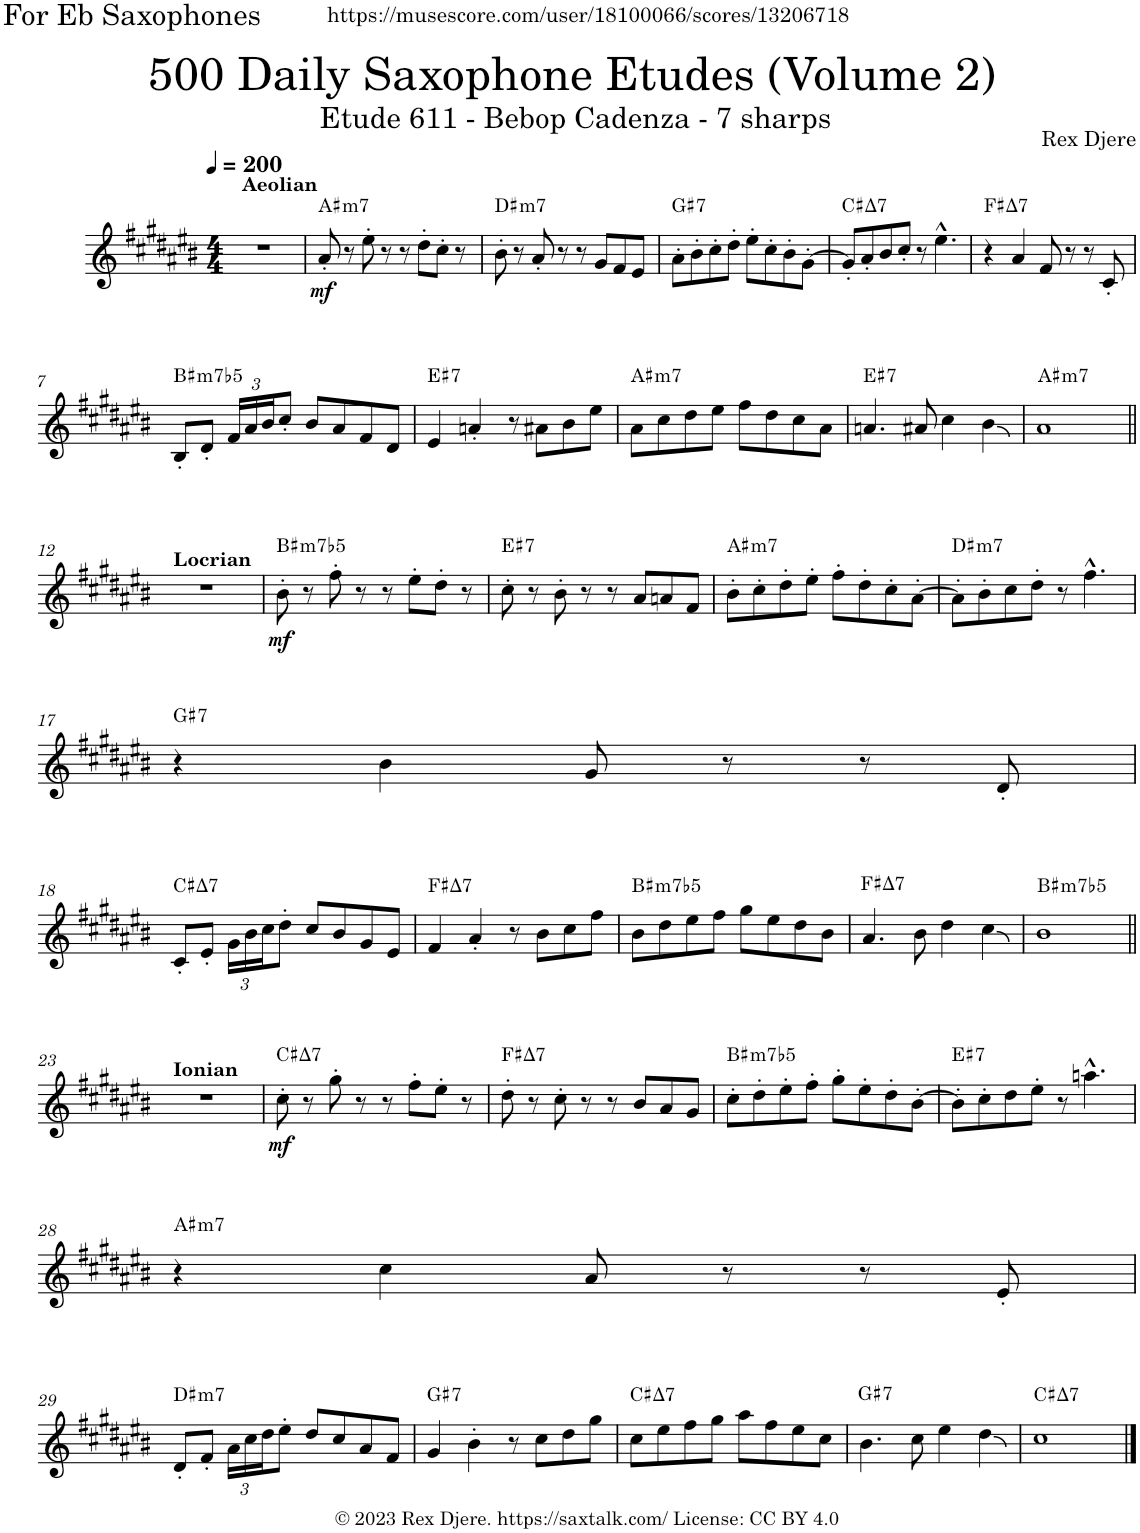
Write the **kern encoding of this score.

**kern	**dynam	**harte
*part1	*part1	*part1
*staff1	*staff1	*
*I"Alto Saxophone	*	*
*I'A. Sax.	*	*
*clefG2	*	*
*Trd5c9	*	*
*k[f#c#g#d#a#e#b#]	*	*
*M4/4	*	*
*MM200	*	*
=1	=1	=1
!LO:TX:a:B:t=Aeolian	!	!
1r	.	.
=2	=2	=2
!	!LO:DY:b	!LO:H:kt=m7
8a#'/	mf	A#:min7
8r	.	.
8ee#'\	.	.
8r	.	.
8r	.	.
8dd#'\L	.	.
8cc#'\J	.	.
8r	.	.
=3	=3	=3
!	!	!LO:H:kt=m7
8b#'\	.	D#:min7
8r	.	.
8a#'/	.	.
8r	.	.
8r	.	.
8g#/L	.	.
8f#/	.	.
8e#/J	.	.
=4	=4	=4
!	!	!LO:H:kt=7
8a#'\L	.	G#:7
8b#'\	.	.
8cc#'\	.	.
8dd#'\J	.	.
8ee#'\L	.	.
8cc#'\	.	.
8b#'\	.	.
[8g#'\J	.	.
=5	=5	=5
!	!	!LO:H:kt=7
8g#'/L]	.	C#:maj7
8a#'/	.	.
8b#/	.	.
8cc#'/J	.	.
8r	.	.
4.ee#^^\	.	.
=6	=6	=6
!	!	!LO:H:kt=7
4r	.	F#:maj7
4a#/	.	.
8f#/	.	.
8r	.	.
8r	.	.
8c#'/	.	.
!!LO:LB:g=z
=7	=7	=7
!	!	!LO:H:kt=m7b5
8B#'/L	.	B#:hdim7
8d#'/J	.	.
*Xbrackettup	*	*
24f#/LL	.	.
24a#/	.	.
24b#/J	.	.
8cc#'/J	.	.
8b#/L	.	.
8a#/	.	.
8f#/	.	.
8d#/J	.	.
=8	=8	=8
!	!	!LO:H:kt=7
4e#/	.	E#:7
4an'/	.	.
8r	.	.
8a#X\L	.	.
8b#\	.	.
8ee#\J	.	.
=9	=9	=9
!	!	!LO:H:kt=m7
8a#\L	.	A#:min7
8cc#\	.	.
8dd#\	.	.
8ee#\J	.	.
8ff#\L	.	.
8dd#\	.	.
8cc#\	.	.
8a#\J	.	.
=10	=10	=10
!	!	!LO:H:kt=7
4.an/	.	E#:7
8a#X/	.	.
4cc#\	.	.
4b#\	.	.
=11	=11	=11
!	!	!LO:H:kt=m7
1a#	.	A#:min7
!!LO:LB:g=z
=12||	=12||	=12||
!LO:TX:a:B:t=Locrian	!	!
1r	.	.
=13	=13	=13
!	!LO:DY:b	!LO:H:kt=m7b5
8b#'\	mf	B#:hdim7
8r	.	.
8ff#'\	.	.
8r	.	.
8r	.	.
8ee#'\L	.	.
8dd#'\J	.	.
8r	.	.
=14	=14	=14
!	!	!LO:H:kt=7
8cc#'\	.	E#:7
8r	.	.
8b#'\	.	.
8r	.	.
8r	.	.
8a#/L	.	.
8an/	.	.
8f#/J	.	.
=15	=15	=15
!	!	!LO:H:kt=m7
8b#'\L	.	A#:min7
8cc#'\	.	.
8dd#'\	.	.
8ee#'\J	.	.
8ff#'\L	.	.
8dd#'\	.	.
8cc#'\	.	.
[8a#'\J	.	.
=16	=16	=16
!	!	!LO:H:kt=m7
8a#'\L]	.	D#:min7
8b#'\	.	.
8cc#\	.	.
8dd#'\J	.	.
8r	.	.
4.ff#^^\	.	.
!!LO:LB:g=z
=17	=17	=17
!	!	!LO:H:kt=7
4r	.	G#:7
4b#\	.	.
8g#/	.	.
8r	.	.
8r	.	.
8d#'/	.	.
!!LO:LB:g=z
=18	=18	=18
!	!	!LO:H:kt=7
8c#'/L	.	C#:maj7
8e#'/J	.	.
24g#\LL	.	.
24b#\	.	.
24cc#\J	.	.
8dd#'\J	.	.
8cc#/L	.	.
8b#/	.	.
8g#/	.	.
8e#/J	.	.
=19	=19	=19
!	!	!LO:H:kt=7
4f#/	.	F#:maj7
4a#'/	.	.
8r	.	.
8b#\L	.	.
8cc#\	.	.
8ff#\J	.	.
=20	=20	=20
!	!	!LO:H:kt=m7b5
8b#\L	.	B#:hdim7
8dd#\	.	.
8ee#\	.	.
8ff#\J	.	.
8gg#\L	.	.
8ee#\	.	.
8dd#\	.	.
8b#\J	.	.
=21	=21	=21
!	!	!LO:H:kt=7
4.a#/	.	F#:maj7
8b#\	.	.
4dd#\	.	.
4cc#\	.	.
=22	=22	=22
!	!	!LO:H:kt=m7b5
1b#	.	B#:hdim7
!!LO:LB:g=z
=23||	=23||	=23||
!LO:TX:a:B:t=Ionian	!	!
1r	.	.
=24	=24	=24
!	!LO:DY:b	!LO:H:kt=7
8cc#'\	mf	C#:maj7
8r	.	.
8gg#'\	.	.
8r	.	.
8r	.	.
8ff#'\L	.	.
8ee#'\J	.	.
8r	.	.
=25	=25	=25
!	!	!LO:H:kt=7
8dd#'\	.	F#:maj7
8r	.	.
8cc#'\	.	.
8r	.	.
8r	.	.
8b#/L	.	.
8a#/	.	.
8g#/J	.	.
=26	=26	=26
!	!	!LO:H:kt=m7b5
8cc#'\L	.	B#:hdim7
8dd#'\	.	.
8ee#'\	.	.
8ff#'\J	.	.
8gg#'\L	.	.
8ee#'\	.	.
8dd#'\	.	.
[8b#'\J	.	.
=27	=27	=27
!	!	!LO:H:kt=7
8b#'\L]	.	E#:7
8cc#'\	.	.
8dd#\	.	.
8ee#'\J	.	.
8r	.	.
4.aan^^\	.	.
!!LO:LB:g=z
=28	=28	=28
!	!	!LO:H:kt=m7
4r	.	A#:min7
4cc#\	.	.
8a#/	.	.
8r	.	.
8r	.	.
8e#'/	.	.
!!LO:LB:g=z
=29	=29	=29
!	!	!LO:H:kt=m7
8d#'/L	.	D#:min7
8f#'/J	.	.
24a#\LL	.	.
24cc#\	.	.
24dd#\J	.	.
8ee#'\J	.	.
8dd#/L	.	.
8cc#/	.	.
8a#/	.	.
8f#/J	.	.
=30	=30	=30
!	!	!LO:H:kt=7
4g#/	.	G#:7
4b#'\	.	.
8r	.	.
8cc#\L	.	.
8dd#\	.	.
8gg#\J	.	.
=31	=31	=31
!	!	!LO:H:kt=7
8cc#\L	.	C#:maj7
8ee#\	.	.
8ff#\	.	.
8gg#\J	.	.
8aa#\L	.	.
8ff#\	.	.
8ee#\	.	.
8cc#\J	.	.
=32	=32	=32
!	!	!LO:H:kt=7
4.b#\	.	G#:7
8cc#\	.	.
4ee#\	.	.
4dd#\	.	.
=33	=33	=33
!	!	!LO:H:kt=7
1cc#	.	C#:maj7
==	==	==
*-	*-	*-
